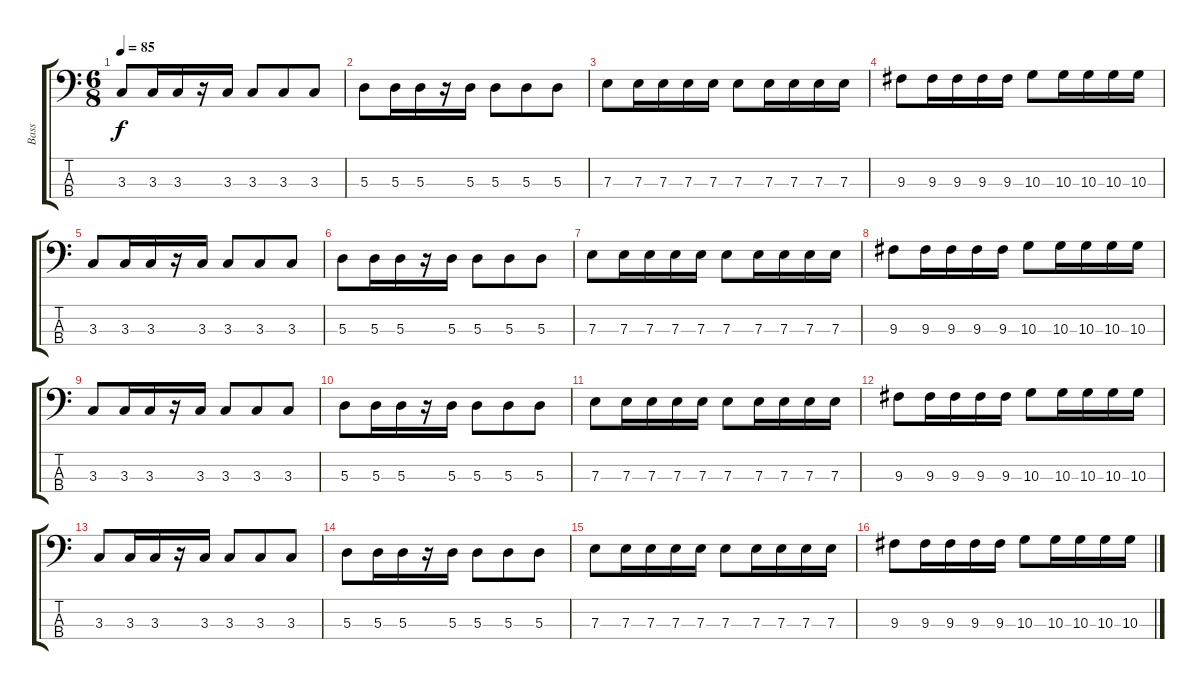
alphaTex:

\track ("Bass" "Bass") {instrument electricbassfinger}
\staff {score tabs}
\tuning (G2 D2 A1 D1) {hide}
\ts (6 8)
\tempo 85
\clef f4
\ks c
3.3.8{dy f} 3.3.16 3.3.16 r.16 3.3.16 3.3.8 3.3.8 3.3.8 |
5.3.8 5.3.16 5.3.16 r.16 5.3.16 5.3.8 5.3.8 5.3.8 |
7.3.8 7.3.16 7.3.16 7.3.16 7.3.16 7.3.8 7.3.16 7.3.16 7.3.16 7.3.16 |
9.3.8 9.3.16 9.3.16 9.3.16 9.3.16 10.3.8 10.3.16 10.3.16 10.3.16 10.3.16 |
3.3.8 3.3.16 3.3.16 r.16 3.3.16 3.3.8 3.3.8 3.3.8 |
5.3.8 5.3.16 5.3.16 r.16 5.3.16 5.3.8 5.3.8 5.3.8 |
7.3.8 7.3.16 7.3.16 7.3.16 7.3.16 7.3.8 7.3.16 7.3.16 7.3.16 7.3.16 |
9.3.8 9.3.16 9.3.16 9.3.16 9.3.16 10.3.8 10.3.16 10.3.16 10.3.16 10.3.16 |
3.3.8 3.3.16 3.3.16 r.16 3.3.16 3.3.8 3.3.8 3.3.8 |
5.3.8 5.3.16 5.3.16 r.16 5.3.16 5.3.8 5.3.8 5.3.8 |
7.3.8 7.3.16 7.3.16 7.3.16 7.3.16 7.3.8 7.3.16 7.3.16 7.3.16 7.3.16 |
9.3.8 9.3.16 9.3.16 9.3.16 9.3.16 10.3.8 10.3.16 10.3.16 10.3.16 10.3.16 |
3.3.8 3.3.16 3.3.16 r.16 3.3.16 3.3.8 3.3.8 3.3.8 |
5.3.8 5.3.16 5.3.16 r.16 5.3.16 5.3.8 5.3.8 5.3.8 |
7.3.8 7.3.16 7.3.16 7.3.16 7.3.16 7.3.8 7.3.16 7.3.16 7.3.16 7.3.16 |
9.3.8 9.3.16 9.3.16 9.3.16 9.3.16 10.3.8 10.3.16 10.3.16 10.3.16 10.3.16
